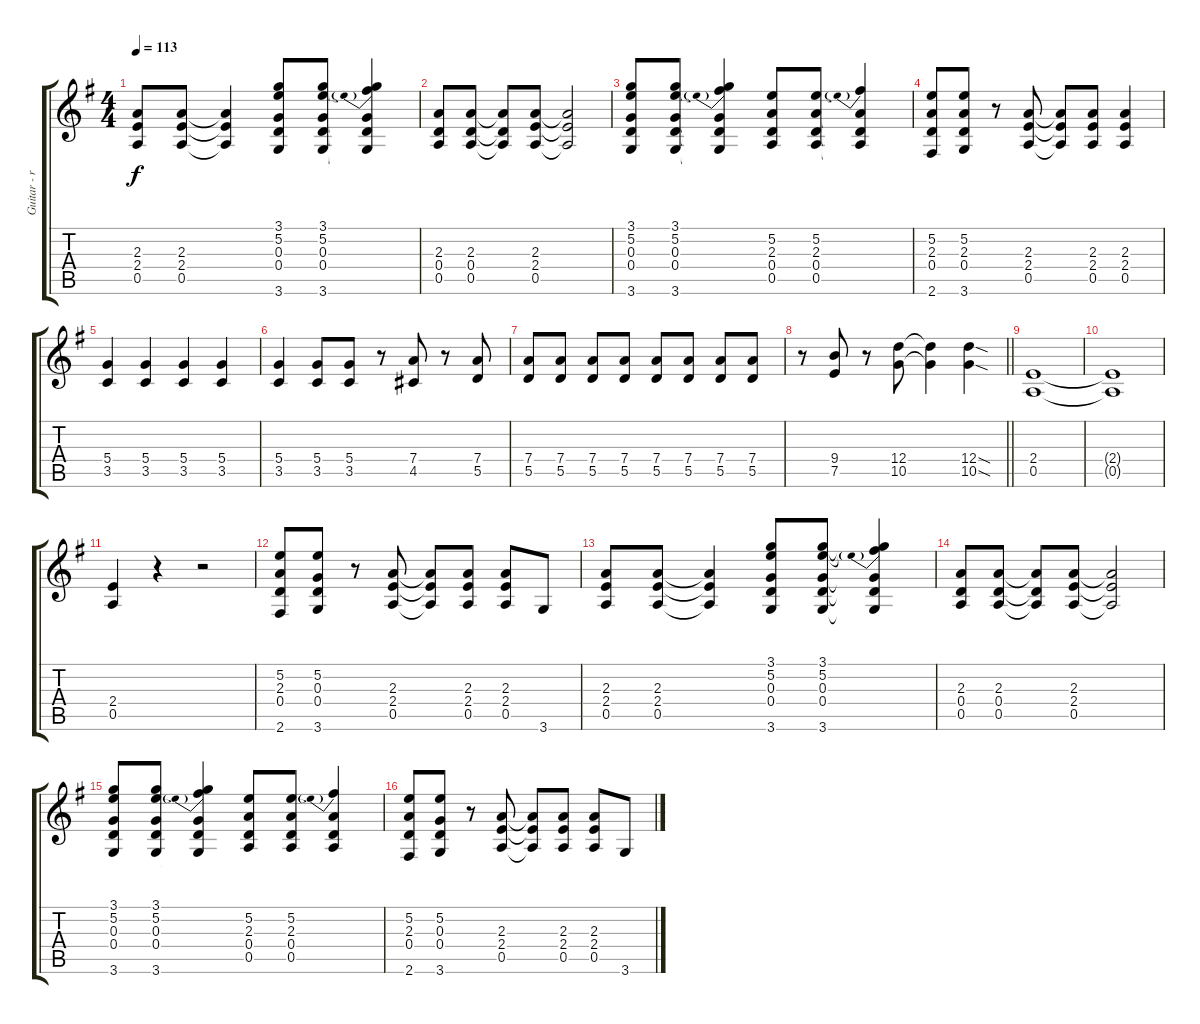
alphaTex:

\track ("Guitar - rhythm - right" "Guitar - r") {instrument overdrivenguitar}
\staff {score tabs}
\tuning (E4 B3 G3 D3 A2 E2) {hide}
\ts (4 4)
\tempo 113
\clef g2
\ks g
(2.3 2.4 0.5).8{dy f} (2.3 2.4 0.5).8 (2.3{t} 2.4{t} 0.5{t}).4 (3.1 5.2 0.3 0.4 3.6).8 (3.1 5.2 0.3 0.4 3.6).8 (3.1{t} 5.2{be (prebend 0 4 60 4) t} 0.3{t} 0.4{t} 3.6{t}).4 |
(2.3 0.4 0.5).8 (2.3 0.4 0.5).8 (2.3{t} 0.4{t} 0.5{t}).8 (2.3 2.4 0.5).8 (2.3{t} 2.4{t} 0.5{t}).2 |
(3.1 5.2 0.3 0.4 3.6).8 (3.1 5.2 0.3 0.4 3.6).8 (3.1{t} 5.2{be (prebend 0 4 60 4) t} 0.3{t} 0.4{t} 3.6{t}).4 (5.2 2.3 0.4 0.5).8 (5.2 2.3 0.4 0.5).8 (5.2{be (prebend 0 4 60 4) t} 2.3{t} 0.4{t} 0.5{t}).4 |
(5.2 2.3 0.4 2.6).8 (5.2 2.3 0.4 3.6).8 r.8 (2.3 2.4 0.5).8 (2.3{t} 2.4{t} 0.5{t}).8 (2.3 2.4 0.5).8 (2.3 2.4 0.5).4 |
(5.4 3.5).4 (5.4 3.5).4 (5.4 3.5).4 (5.4 3.5).4 |
(5.4 3.5).4 (5.4 3.5).8 (5.4 3.5).8 r.8 (7.4 4.5).8 r.8 (7.4 5.5).8 |
(7.4 5.5).8 (7.4 5.5).8 (7.4 5.5).8 (7.4 5.5).8 (7.4 5.5).8 (7.4 5.5).8 (7.4 5.5).8 (7.4 5.5).8 |
\barLineRight lightlight
r.8 (9.4 7.5).8 r.8 (12.4 10.5).8 (12.4{t} 10.5{t}).4 (12.4{sod} 10.5{sod}).4 |
(2.4 0.5).1 |
(2.4{t} 0.5{t}).1 |
(2.4 0.5).4 r.4 r.2 |
(5.2 2.3 0.4 2.6).8 (5.2 0.3 0.4 3.6).8 r.8 (2.3 2.4 0.5).8 (2.3{t} 2.4{t} 0.5{t}).8 (2.3 2.4 0.5).8 (2.3 2.4 0.5).8 3.6.8 |
(2.3 2.4 0.5).8 (2.3 2.4 0.5).8 (2.3{t} 2.4{t} 0.5{t}).4 (3.1 5.2 0.3 0.4 3.6).8 (3.1 5.2 0.3 0.4 3.6).8 (3.1{t} 5.2{be (prebend 0 4 60 4) t} 0.3{t} 0.4{t} 3.6{t}).4 |
(2.3 0.4 0.5).8 (2.3 0.4 0.5).8 (2.3{t} 0.4{t} 0.5{t}).8 (2.3 2.4 0.5).8 (2.3{t} 2.4{t} 0.5{t}).2 |
(3.1 5.2 0.3 0.4 3.6).8 (3.1 5.2 0.3 0.4 3.6).8 (3.1{t} 5.2{be (prebend 0 4 60 4) t} 0.3{t} 0.4{t} 3.6{t}).4 (5.2 2.3 0.4 0.5).8 (5.2 2.3 0.4 0.5).8 (5.2{be (prebend 0 4 60 4) t} 2.3{t} 0.4{t} 0.5{t}).4 |
(5.2 2.3 0.4 2.6).8 (5.2 0.3 0.4 3.6).8 r.8 (2.3 2.4 0.5).8 (2.3{t} 2.4{t} 0.5{t}).8 (2.3 2.4 0.5).8 (2.3 2.4 0.5).8 3.6.8
